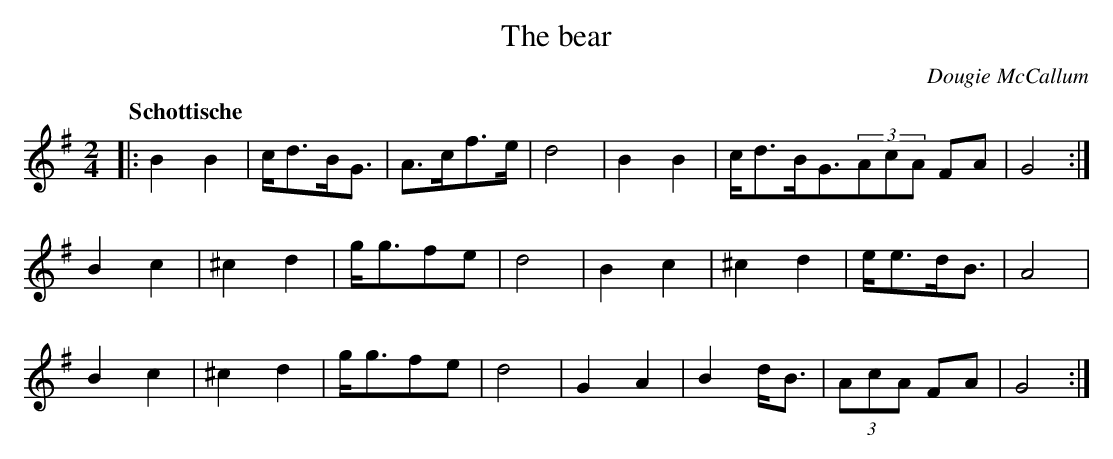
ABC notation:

X:1
T:The bear
M:2/4
L:1/16
Q:"Schottische"
C:Dougie McCallum
K:GMajor
|:B4B4|c1d3B1G3|A3c1f3e1|d8|B4B4|c1d3B1G3(3A2c2A2 F2A2|G8:|
!B4c4|^c4d4|g1g3f2e2|d8|B4c4|^c4d4|e1e3d1B3|A8|!
B4c4|^c4d4|g1g3f2e2|d8|G4A4|B4d1B3|(3A2c2A2 F2A2|G8:|
